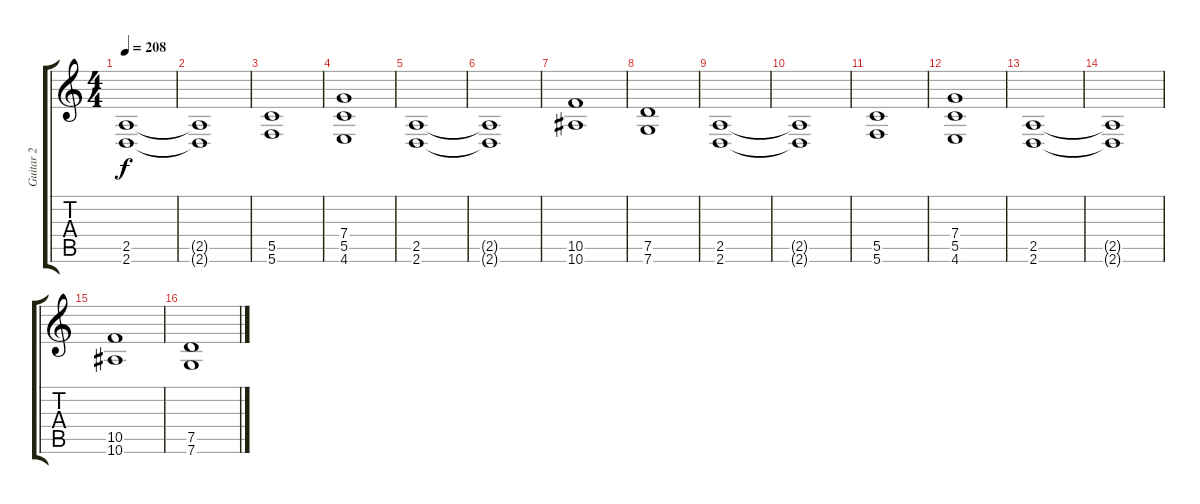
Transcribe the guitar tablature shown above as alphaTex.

\track ("Guitar 2" "Guitar 2") {instrument distortionguitar}
\staff {score tabs}
\tuning (D4 A3 F3 C3 G2 C2) {hide}
\ts (4 4)
\tempo 208
\clef g2
\ks c
(2.5 2.6).1{dy f} |
(2.5{t} 2.6{t}).1 |
(5.5 5.6).1 |
(7.4 5.5 4.6).1 |
(2.5 2.6).1 |
(2.5{t} 2.6{t}).1 |
(10.5 10.6).1 |
(7.5 7.6).1 |
(2.5 2.6).1 |
(2.5{t} 2.6{t}).1 |
(5.5 5.6).1 |
(7.4 5.5 4.6).1 |
(2.5 2.6).1 |
(2.5{t} 2.6{t}).1 |
(10.5 10.6).1 |
(7.5 7.6).1
